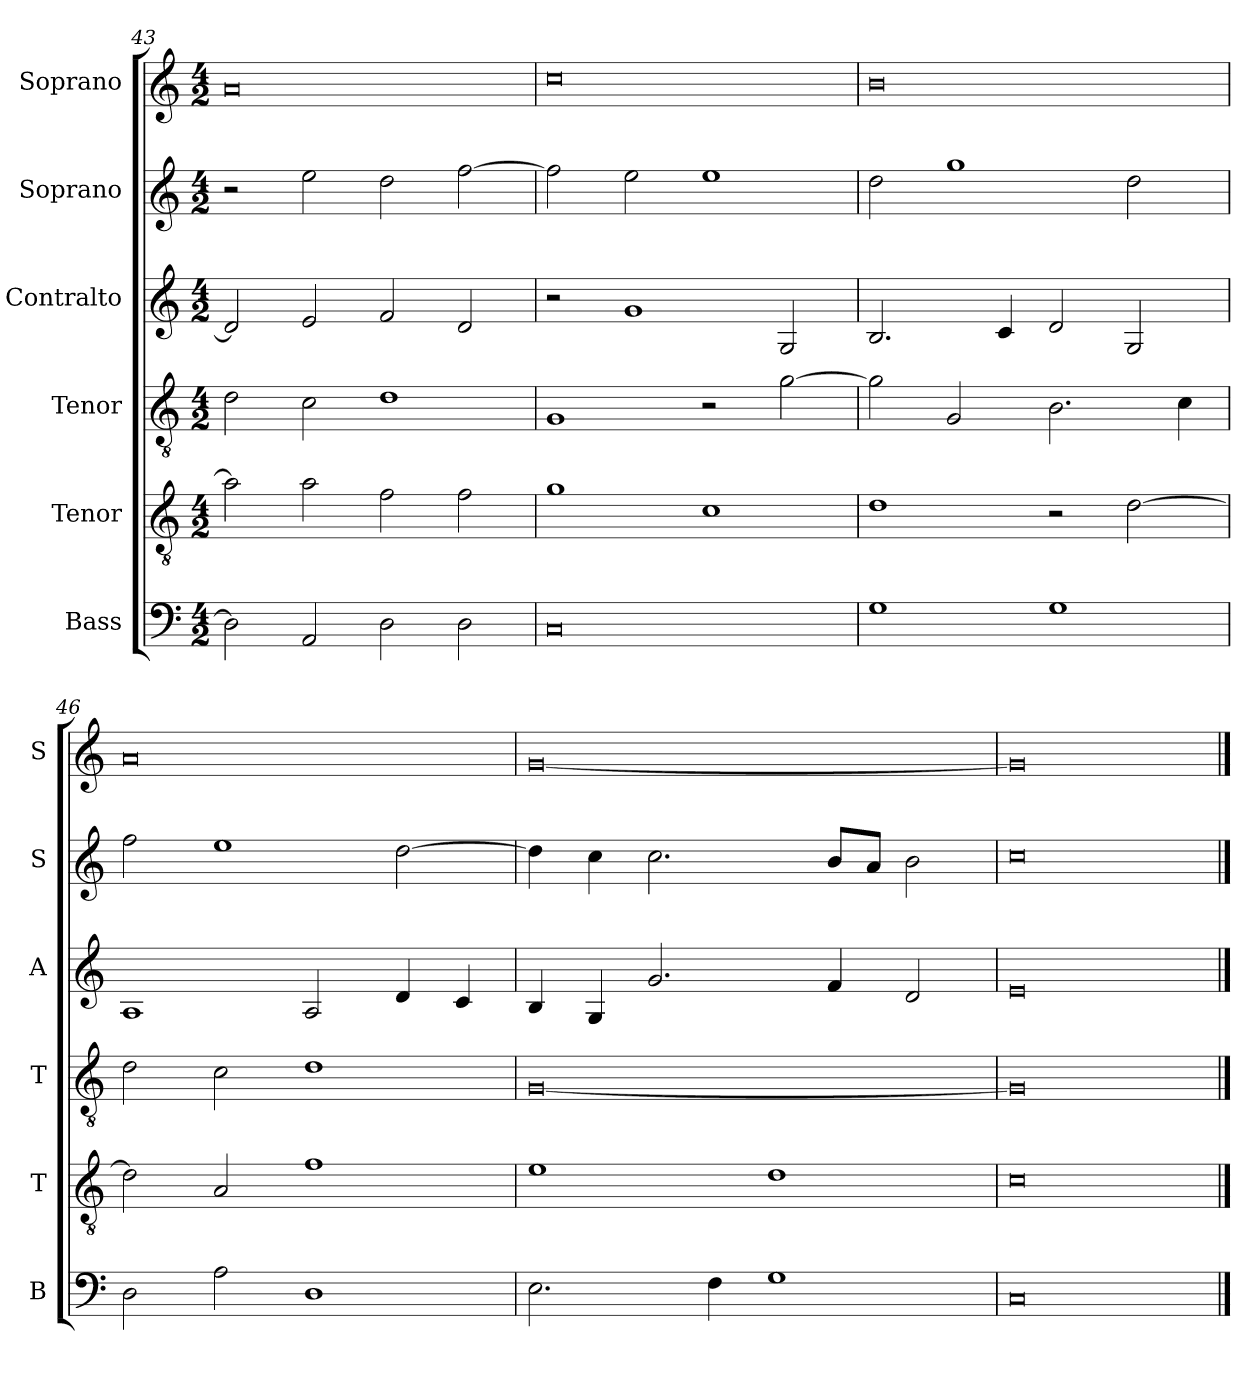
**kern	**kern	**kern	**kern	**kern	**kern
*part6	*part5	*part4	*part3	*part2	*part1
*staff6	*staff5	*staff4	*staff3	*staff2	*staff1
*I"Bass	*I"Tenor	*I"Tenor	*I"Contralto	*I"Soprano	*I"Soprano
*I'B	*I'T	*I'T	*I'A	*I'S	*I'S
*clefF4	*clefGv2	*clefGv2	*clefG2	*clefG2	*clefG2
*k[]	*k[]	*k[]	*k[]	*k[]	*k[]
*G:mix	*G:mix	*G:mix	*G:mix	*G:mix	*G:mix
*M4/2	*M4/2	*M4/2	*M4/2	*M4/2	*M4/2
=43	=43	=43	=43	=43	=43
2D]	2a]	2d	2d]	2r	0a
2AA	2a	2c	2e	2ee	.
2D	2f	1d	2f	2dd	.
2D	2f	.	2d	[2ff	.
=44	=44	=44	=44	=44	=44
0C	1g	1G	2r	2ff]	0cc
.	.	.	1g	2ee	.
.	1c	2r	.	1ee	.
.	.	[2g	2G	.	.
=45	=45	=45	=45	=45	=45
1G	1d	2g]	2.B	2dd	0b
.	.	2G	.	1gg	.
.	.	.	4c	.	.
1G	2r	2.B	2d	.	.
.	[2d	.	2G	2dd	.
.	.	4c	.	.	.
=46	=46	=46	=46	=46	=46
2D	2d]	2d	1A	2ff	0a
2A	2A	2c	.	1ee	.
1D	1f	1d	2A	.	.
.	.	.	4d	[2dd	.
.	.	.	4c	.	.
=47	=47	=47	=47	=47	=47
2.E	1e	[0G	4B	4dd]	[0g
.	.	.	4G	4cc	.
.	.	.	2.g	2.cc	.
4F	.	.	.	.	.
1G	1d	.	.	.	.
.	.	.	4f	8b/L	.
.	.	.	.	8a/J	.
.	.	.	2d	2b	.
=48	=48	=48	=48	=48	=48
0C	0c	0G]	0e	0cc	0g]
==	==	==	==	==	==
*-	*-	*-	*-	*-	*-
